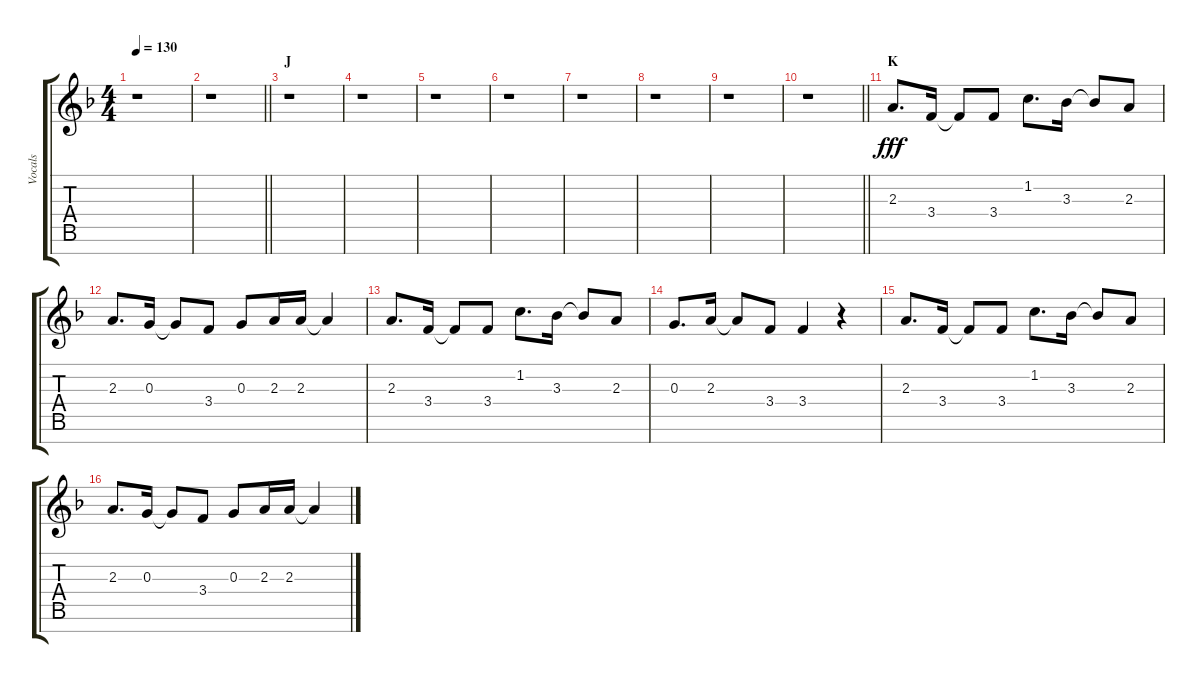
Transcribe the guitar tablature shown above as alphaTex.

\track ("Vocals" "Vocals") {instrument voiceoohs}
\staff {score tabs}
\tuning (E5 B4 G4 D4 A3 E3 B2) {hide}
\ts (4 4)
\tempo 130
\clef g2
\ks f
r.1{dy f} |
\barLineRight lightlight
r.1 |
\section ("" "J")
r.1 |
r.1 |
r.1 |
r.1 |
r.1 |
r.1 |
r.1 |
\barLineRight lightlight
r.1 |
\section ("" "K")
2.3.8{d dy fff} 3.4.16 3.4{t}.8 3.4.8 1.2.8{d} 3.3.16 3.3{t}.8 2.3.8 |
2.3.8{d} 0.3.16 0.3{t}.8 3.4.8 0.3.8 2.3.16 2.3.16 2.3{t}.4 |
2.3.8{d} 3.4.16 3.4{t}.8 3.4.8 1.2.8{d} 3.3.16 3.3{t}.8 2.3.8 |
0.3.8{d} 2.3.16 2.3{t}.8 3.4.8 3.4.4 r.4 |
2.3.8{d} 3.4.16 3.4{t}.8 3.4.8 1.2.8{d} 3.3.16 3.3{t}.8 2.3.8 |
2.3.8{d} 0.3.16 0.3{t}.8 3.4.8 0.3.8 2.3.16 2.3.16 2.3{t}.4
